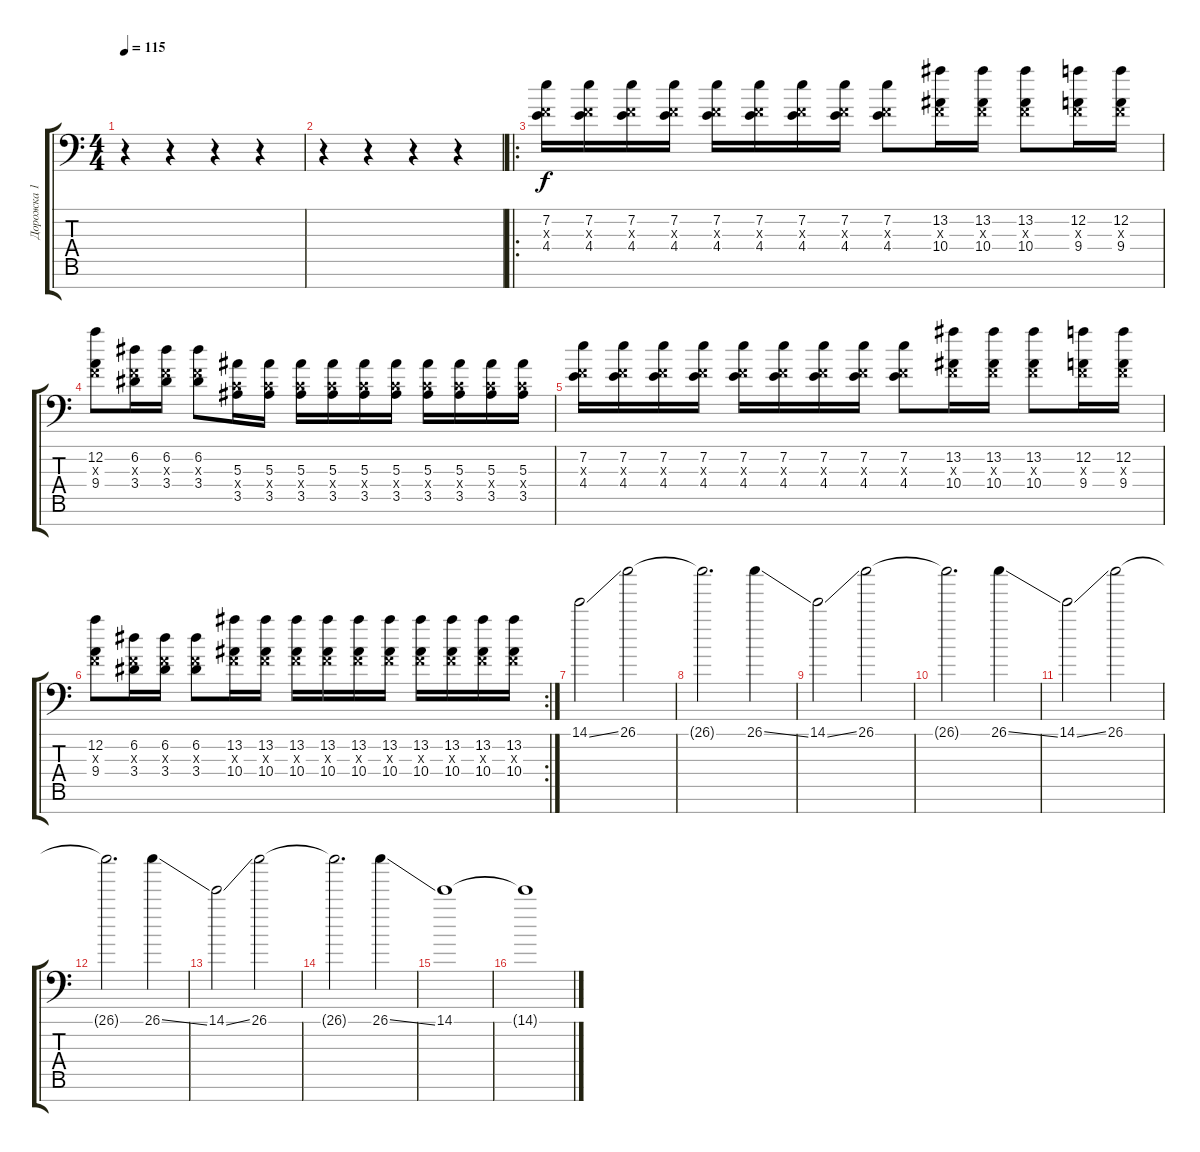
\track ("Дорожка 1" "Дорожка 1") {instrument overdrivenguitar}
\staff {score tabs}
\tuning (D4 A3 F3 C3 G2 D2 A1) {hide}
\ts (4 4)
\tempo 115
\clef f4
\ks c
r.4{dy f} r.4 r.4 r.4 |
r.4 r.4 r.4 r.4 |
\ro
(7.2 0.3{x} 4.4).16{volume 9} (7.2 0.3{x} 4.4).16 (7.2 0.3{x} 4.4).16 (7.2 0.3{x} 4.4).16 (7.2 0.3{x} 4.4).16 (7.2 0.3{x} 4.4).16 (7.2 0.3{x} 4.4).16 (7.2 0.3{x} 4.4).16 (7.2 0.3{x} 4.4).8 (13.2 0.3{x} 10.4).16 (13.2 0.3{x} 10.4).16 (13.2 0.3{x} 10.4).8 (12.2 0.3{x} 9.4).16 (12.2 0.3{x} 9.4).16 |
(12.2 0.3{x} 9.4).8 (6.2 0.3{x} 3.4).16 (6.2 0.3{x} 3.4).16 (6.2 0.3{x} 3.4).8 (5.3 0.4{x} 3.5).16 (5.3 0.4{x} 3.5).16 (5.3 0.4{x} 3.5).16 (5.3 0.4{x} 3.5).16 (5.3 0.4{x} 3.5).16 (5.3 0.4{x} 3.5).16 (5.3 0.4{x} 3.5).16 (5.3 0.4{x} 3.5).16 (5.3 0.4{x} 3.5).16 (5.3 0.4{x} 3.5).16 |
(7.2 0.3{x} 4.4).16 (7.2 0.3{x} 4.4).16 (7.2 0.3{x} 4.4).16 (7.2 0.3{x} 4.4).16 (7.2 0.3{x} 4.4).16 (7.2 0.3{x} 4.4).16 (7.2 0.3{x} 4.4).16 (7.2 0.3{x} 4.4).16 (7.2 0.3{x} 4.4).8 (13.2 0.3{x} 10.4).16 (13.2 0.3{x} 10.4).16 (13.2 0.3{x} 10.4).8 (12.2 0.3{x} 9.4).16 (12.2 0.3{x} 9.4).16 |
\rc 2
(12.2 0.3{x} 9.4).8 (6.2 0.3{x} 3.4).16 (6.2 0.3{x} 3.4).16 (6.2 0.3{x} 3.4).8 (13.2 0.3{x} 10.4).16 (13.2 0.3{x} 10.4).16 (13.2 0.3{x} 10.4).16 (13.2 0.3{x} 10.4).16 (13.2 0.3{x} 10.4).16 (13.2 0.3{x} 10.4).16 (13.2 0.3{x} 10.4).16 (13.2 0.3{x} 10.4).16 (13.2 0.3{x} 10.4).16 (13.2 0.3{x} 10.4).16 |
14.1{ss}.2{volume 11} 26.1.2 |
26.1{t}.2{d} 26.1{ss}.4 |
14.1{ss}.2 26.1.2 |
26.1{t}.2{d} 26.1{ss}.4 |
14.1{ss}.2 26.1.2 |
26.1{t}.2{d} 26.1{ss}.4 |
14.1{ss}.2 26.1.2 |
26.1{t}.2{d} 26.1{ss}.4 |
14.1.1 |
14.1{t}.1
